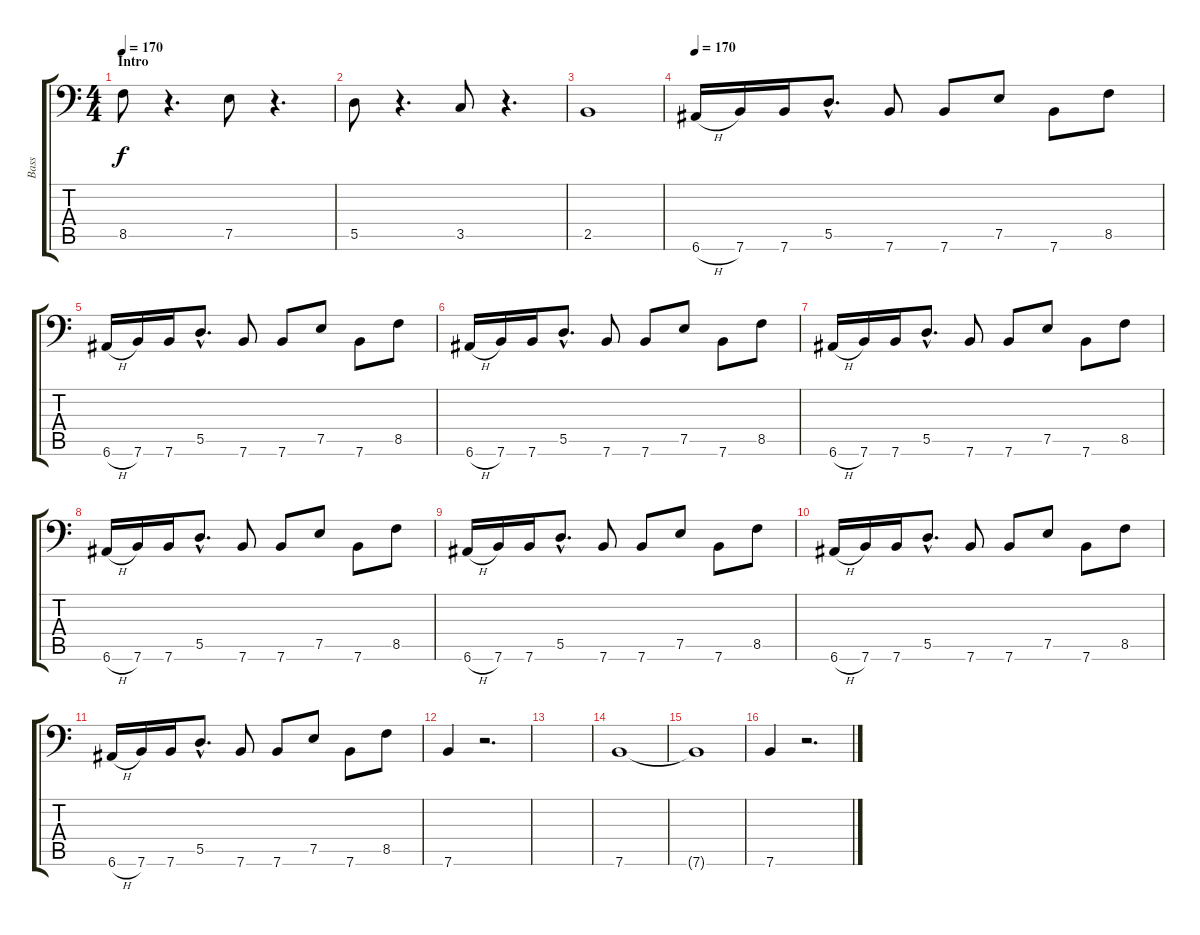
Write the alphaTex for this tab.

\track ("Bass" "Bass") {instrument electricbasspick}
\staff {score tabs}
\tuning (E3 B2 G2 D2 A1 E1) {hide}
\ts (4 4)
\section ("" "Intro")
\tempo 170
\tempo 150
\tempo 170
\clef f4
\ks c
8.5.8{dy f instrument electricbasspick} r.4{d} 7.5.8 r.4{d} |
5.5.8 r.4{d} 3.5.8 r.4{d} |
2.5.1 |
\tempo 170
6.6{h}.16 7.6.16 7.6.16 5.5{hac}.8{d} 7.6.8 7.6.8 7.5.8 7.6.8 8.5.8 |
6.6{h}.16 7.6.16 7.6.16 5.5{hac}.8{d} 7.6.8 7.6.8 7.5.8 7.6.8 8.5.8 |
6.6{h}.16 7.6.16 7.6.16 5.5{hac}.8{d} 7.6.8 7.6.8 7.5.8 7.6.8 8.5.8 |
6.6{h}.16 7.6.16 7.6.16 5.5{hac}.8{d} 7.6.8 7.6.8 7.5.8 7.6.8 8.5.8 |
6.6{h}.16 7.6.16 7.6.16 5.5{hac}.8{d} 7.6.8 7.6.8 7.5.8 7.6.8 8.5.8 |
6.6{h}.16 7.6.16 7.6.16 5.5{hac}.8{d} 7.6.8 7.6.8 7.5.8 7.6.8 8.5.8 |
6.6{h}.16 7.6.16 7.6.16 5.5{hac}.8{d} 7.6.8 7.6.8 7.5.8 7.6.8 8.5.8 |
6.6{h}.16 7.6.16 7.6.16 5.5{hac}.8{d} 7.6.8 7.6.8 7.5.8 7.6.8 8.5.8 |
7.6.4 r.2{d} |
|
7.6.1 |
7.6{t}.1 |
7.6.4 r.2{d}
